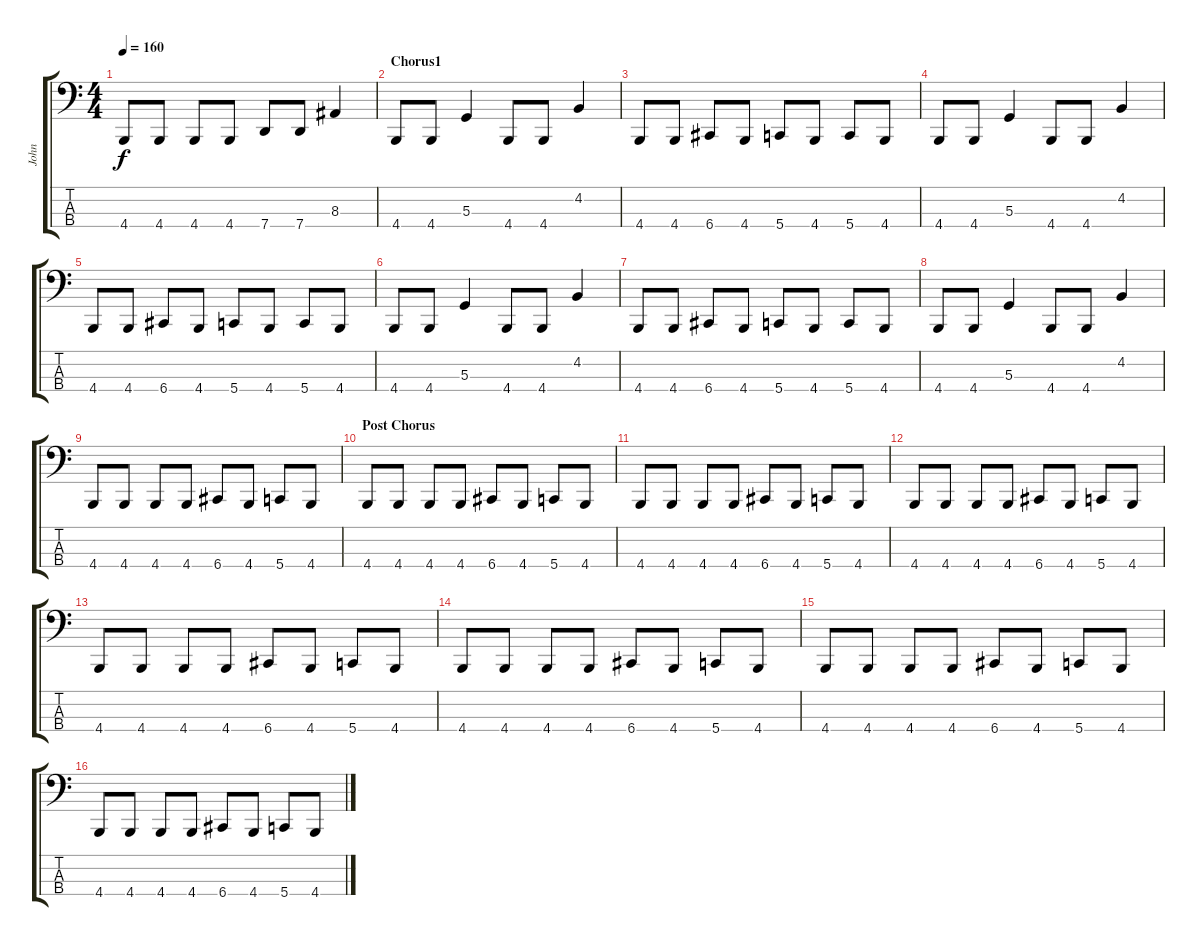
\track ("John" "John") {instrument electricbassfinger}
\staff {score tabs}
\tuning (C2 G1 D1 G0) {hide}
\ts (4 4)
\tempo 160
\clef f4
\ks c
4.4.8{dy f} 4.4.8 4.4.8 4.4.8 7.4.8 7.4.8 8.3.4 |
\section ("" "Chorus1")
4.4.8 4.4.8 5.3.4 4.4.8 4.4.8 4.2.4 |
4.4.8 4.4.8 6.4.8 4.4.8 5.4.8 4.4.8 5.4.8 4.4.8 |
4.4.8 4.4.8 5.3.4 4.4.8 4.4.8 4.2.4 |
4.4.8 4.4.8 6.4.8 4.4.8 5.4.8 4.4.8 5.4.8 4.4.8 |
4.4.8 4.4.8 5.3.4 4.4.8 4.4.8 4.2.4 |
4.4.8 4.4.8 6.4.8 4.4.8 5.4.8 4.4.8 5.4.8 4.4.8 |
4.4.8 4.4.8 5.3.4 4.4.8 4.4.8 4.2.4 |
4.4.8 4.4.8 4.4.8 4.4.8 6.4.8 4.4.8 5.4.8 4.4.8 |
\section ("" "Post Chorus")
4.4.8 4.4.8 4.4.8 4.4.8 6.4.8 4.4.8 5.4.8 4.4.8 |
4.4.8 4.4.8 4.4.8 4.4.8 6.4.8 4.4.8 5.4.8 4.4.8 |
4.4.8 4.4.8 4.4.8 4.4.8 6.4.8 4.4.8 5.4.8 4.4.8 |
4.4.8 4.4.8 4.4.8 4.4.8 6.4.8 4.4.8 5.4.8 4.4.8 |
4.4.8 4.4.8 4.4.8 4.4.8 6.4.8 4.4.8 5.4.8 4.4.8 |
4.4.8 4.4.8 4.4.8 4.4.8 6.4.8 4.4.8 5.4.8 4.4.8 |
4.4.8 4.4.8 4.4.8 4.4.8 6.4.8 4.4.8 5.4.8 4.4.8
